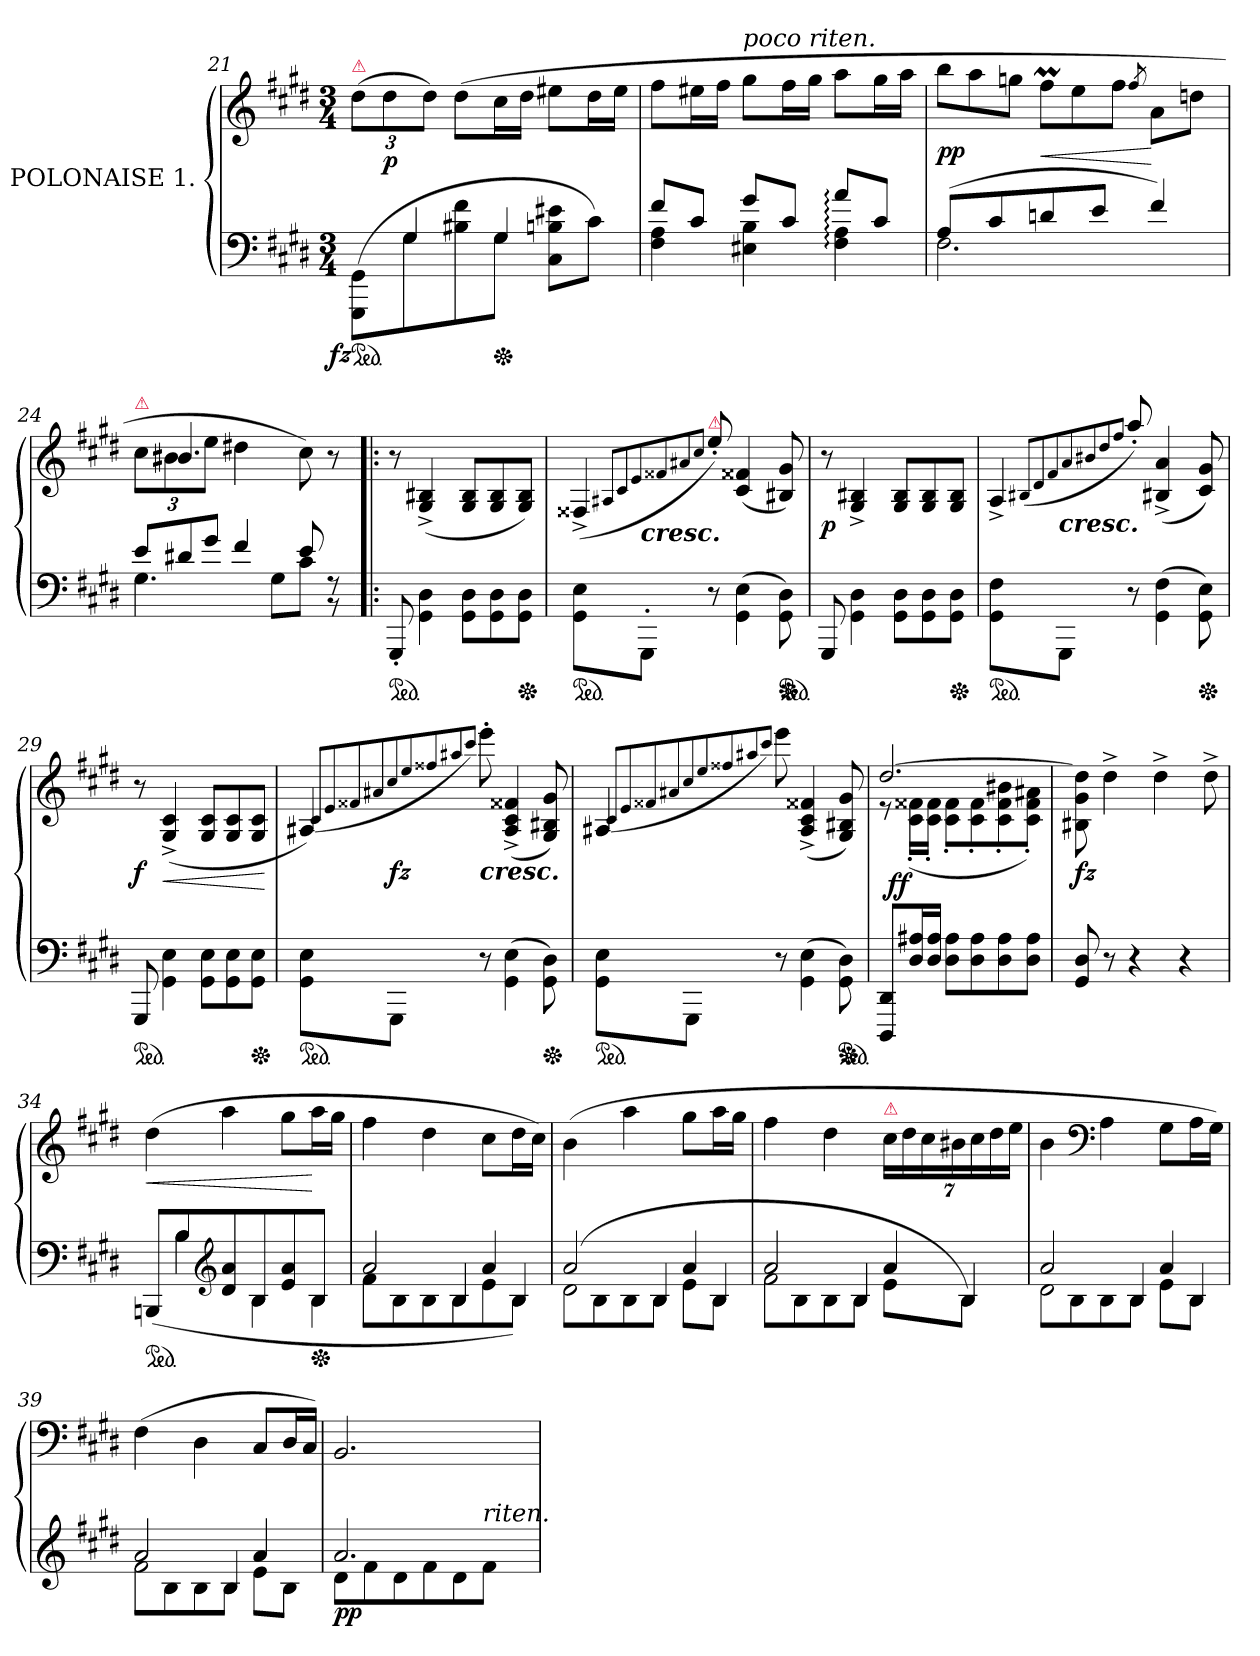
**kern	**kern	**dynam
*part1	*part1	*part1
*staff2	*staff1	*staff1/2
*I"POLONAISE 1.	*	*
*clefF4	*clefG2	*
*k[f#c#g#d#]	*k[f#c#g#d#]	*
*M3/4	*M3/4	*
=21	=21	=21
*^	*	*
!	!	!LO:TX:a:color=crimson:t=⚠	!
!LO:TX:b:color=crimson:t=⚠	!	!	!
!LO:TX:a:color=crimson:t=⚠	!	!	!
!	!	!	!LO:DY:b=2:rj
*ped	*	*	*
8ryy	(>8GGG#/ 8GG#/L	(>12dd#L	fz
.	.	12dd#	p
4G#/	8G#\	.	.
.	.	12dd#J)	.
.	8B#X\ 8f#\	(>8dd#L	.
*Xped	*	*	*
4G#/	8G#\J	16cc#L	.
.	.	16dd#JJ	.
.	8C# 8Bn 8e#XL	8ee#XL	.
8ryy	8c#J)	16dd#L	.
.	.	16ee#JJ	.
=22	=22	=22	=22
8f#L	4F# 4A	8ff#L	.
8c#J	.	16ee#XL	.
.	.	16ff#JJ	.
!	!	!LO:TX:a:i:t=poco riten.	!
8g#L	4E#X 4B	8gg#L	.
8c#J	.	16ff#L	.
.	.	16gg#JJ	.
8a:L	4F#: 4A:	8aaL	.
8c#J	.	16gg#L	.
.	.	16aaJJ	.
=23	=23	=23	=23
*	*	*Xtuplet	*
(<8AL	2.F#	12bbL	pp
.	.	12aa	.
8c#	.	.	.
.	.	12ggnJ	.
!	!	!	!LO:HP:b
8dn	.	12ff#mL	<
.	.	12ee	.
8eJ	.	.	.
.	.	12ff#J	.
.	.	8qff#/	.
4f#)	.	8aL	[
.	.	8ddnJ	.
=24	=24	=24	=24
*	*	*^	*
*Xtuplet	*	*	*tuplet	*
!	!	!LO:TX:a:color=crimson:t=⚠	!	!
12eL	4.G#	12ryy	12cc#L	.
12d#X	.	6.b#X	12b#X	.
12g#J	.	.	12eeJ	.
4f#	.	.	4dd#X	.
.	.	6ryy	.	.
.	8G#L	.	.	.
8e	8c#J	4ryy	8cc#)	.
8r	8r	.	8r	.
=25!|:	=25!|:	=25!|:	=25!|:	=25!|:
!	!	!LO:TX:a:i:t=Sotto voce.	!	!
!LO:TX:b:color=crimson:t=⚠	!	!	!	!
*v	*v	*	*	*
*	*v	*v	*
*ped	*	*
8GGG#'	8r	.
4GG#\ 4D#\	(>4G#^>/ 4B#X^>/	.
8GG#\ 8D#\L	8G#/ 8B#/L	.
8GG#\ 8D#\	8G#/ 8B#/	.
*Xped	*	*
8GG#\ 8D#\J	8G#/ 8B#/J)	.
=26	=26	=26
!LO:TX:b:color=crimson:t=⚠	!	!
*	*^	*
*ped	*	*	*
8GG#\ 8E\L	(>4F##X^>/	8ryy	.
!	!	!LO:TX:c:Bi:t=cresc.	!
8GGG#'>J	.	2ryy	.
.	8qqA#X/L	.	.
.	8qqc#/	.	.
.	8qqe/	.	.
.	8qqf##X/	.	.
.	8qqa#X/	.	.
.	8qqcc#/J	.	.
!	!LO:TX:a:color=crimson:t=⚠	!	!
8r	8ee'/)	.	.
(>4GG#\ 4E\	(<4c# 4f##X	.	.
*Xped	*	*	*
8GG#\ 8D#\)	8B#X 8g#)	8ryy	.
*ped	*	*	*
*	*v	*v	*
=27	=27	=27
8GGG#	8r	p
4GG#\ 4D#\	4G#^>/ 4B#X^>/	.
8GG#\ 8D#\L	8G#/ 8B#/L	.
8GG#\ 8D#\	8G#/ 8B#/	.
*Xped	*	*
8GG#\ 8D#\J	8G#/ 8B#/J	.
=28	=28	=28
*	*^	*
*ped	*	*	*
8GG#\ 8F#\L	4A^>/	8ryy	.
!	!	!LO:TX:c:Bi:t=cresc.	!
8GGG#\J	.	2ryy	.
.	(>8qqB#X/L	.	.
.	8qqd#/	.	.
.	8qqf#/	.	.
.	8qqa/	.	.
.	8qqb#X/	.	.
.	8qqdd#/	.	.
.	8qqff#/J	.	.
8r	8aa'/)	.	.
(>4GG#\ 4F#\	(<4B#X^> 4a^>	.	.
*Xped	*	*	*
8GG#\ 8E\)	8c# 8g#)	8ryy	.
*	*v	*v	*
=29	=29	=29
*ped	*	*
8GGG#	8r	f
4GG#\ 4E\	(>4G#^>/ 4c#^>/	<
8GG#\ 8E\L	8G#/ 8c#/L	.
8GG#\ 8E\	8G#/ 8c#/	.
*Xped	*	*
8GG#\ 8E\J	8G#/ 8c#/J	.
.	.	[
=30	=30	=30
*	*^	*
!LO:TX:a:color=crimson:t=⚠	!	!	!
*ped	*	*	*
8GG#\ 8E\L	4A#X/)	8ryy	.
8GGG#J	.	2ryy	fz
.	(<8qqc#/L	.	.
.	8qqe/	.	.
.	8qqf##X/	.	.
.	8qqa#X/	.	.
.	8qqcc#/	.	.
.	8qqee/	.	.
.	8qqff##X/	.	.
.	8qqaa#X	.	.
.	8qqccc#/J)	.	.
!	!LO:TX:c:Bi:t=cresc.	!	!
8r	8eee'	.	[ [
(>4GG#\ 4E\	(<4A#^> 4c#^> 4f##X^>	.	.
*Xped	*	*	*
8GG#\ 8D#\)	8G# 8B#X 8g#)	8ryy	.
=31	=31	=31	=31
*ped	*	*	*
8GG#\ 8E\L	4A#X/	8ryy	.
8GGG#J	.	2ryy	fz fz
.	(<8qqc#/L	.	.
.	8qqe/	.	.
.	8qqf##X/	.	.
.	8qqa#X/	.	.
.	8qqcc#/	.	.
.	8qqee/	.	.
.	8qqff##X/	.	.
.	8qqaa#X/	.	.
.	8qqccc#/J)	.	.
8r	8eee	.	[ [
(>4GG#\ 4E\	(<4A#^> 4c#^> 4f##X^>	.	.
*Xped	*	*	*
8GG#\ 8D#\)	8G# 8B#X 8g#)	8ryy	.
*ped	*	*	*
=32	=32	=32	=32
8DDD#/ 8DD#/L	[2.dd#	8re	.
!	!	!	!LO:DY:rj
16D# 16A#XL	.	(>16c#'> 16f##X'>LL	ff
16D# 16A#JJ	.	16c#'> 16f##'>JJ	.
8D# 8A#L	.	8c#'> 8f##'>L	.
8D# 8A#	.	8c#'> 8f##'>	.
8D# 8A#	.	8c#'> 8f##'> 8b#X'>	.
8D# 8A#J	.	8c#'> 8f##'> 8a#X'>J)	.
*	*v	*v	*
=33	=33	=33
8GG# 8D#	8B#X\ 8g#\ 8dd#]\	fz
8r	4dd#^<	.
4r	.	.
.	4dd#^<	.
4r	.	.
.	8dd#^<	.
=34	=34	=34
*^	*	*
!	!	!	!LO:HP:b
*ped	*	*	*
(>8BBBnL	8ryy	(>4dd#	<
8B	4B\	.	.
*clefG2	*	*	*
8d#/ 8a/	.	4aa	.
8B/	4B\	.	.
8e/ 8a/	.	8gg#L	.
!	!LO:N:vis=4	!	!
*Xped	*	*	*
8B/J	8B\	16aaL	[
.	.	16gg#JJ	.
=35	=35	=35	=35
!	!LO:N:vis=2	!	!
*	*^	*	*
2a	8f#	4.ryy	4ff#	.
.	8B	.	.	.
.	8B	.	4dd#	.
.	8B	4B/	.	.
4a	8e	.	8cc#L	.
!	!	!LO:N:vis=4	!	!
.	8BJ)	8B/	16dd#L	.
.	.	.	16cc#JJ)	.
=36	=36	=36	=36	=36
!	!LO:N:vis=2	!	!	!
(>2a	8d#	4.ryy	(>4b	.
.	8B	.	.	.
.	8B	.	4aa	.
.	8BJ	4B/	.	.
4a	8eL	.	8gg#L	.
!	!	!LO:N:vis=4	!	!
.	8BJ	8B/	16aaL	.
.	.	.	16gg#JJ	.
=37	=37	=37	=37	=37
!	!LO:N:vis=2	!	!	!
2a	8f#	4.ryy	4ff#	.
.	8B	.	.	.
.	8B	.	4dd#	.
.	8BJ	4B/	.	.
!	!	!	!LO:TX:a:color=crimson:t=⚠	!
4a	8eL	.	28cc#LL	.
.	.	.	28dd#	.
.	.	.	28cc#	.
.	.	.	28b#X	.
!	!	!LO:N:vis=4	!	!
.	8BJ)	8B/	.	.
.	.	.	28cc#	.
.	.	.	28dd#	.
.	.	.	28eeJJ	.
=38	=38	=38	=38	=38
!	!LO:N:vis=2	!	!	!
2a	8d#	4.ryy	4b	.
.	8B	.	.	.
*	*	*	*clefF4	*
.	8B	.	4A	.
.	8BJ	4B/	.	.
4a	8eL	.	8G#L	.
!	!	!LO:N:vis=4	!	!
.	8BJ	8B/	16AL	.
.	.	.	16G#JJ)	.
=39	=39	=39	=39	=39
!	!LO:N:vis=2	!	!	!
2a	8f#	4.ryy	(>4F#	.
.	8B	.	.	.
.	8B	.	4D#	.
.	8BJ	4B/	.	.
4a	8eL	.	8C#L	.
.	8BJ	8ryy	16D#L	.
.	.	.	16C#JJ)	.
*	*v	*v	*	*
=40	=40	=40	=40
!	!	!	!LO:DY:b=2
2.a	8d#L	2.BB	pp
.	8f#	.	.
.	8d#	.	.
.	8f#	.	.
.	8d#	.	.
!	!LO:TX:a:i:t=riten.	!	!
.	8f#J	.	.
*v	*v	*	*
=	=	=
*-	*-	*-
